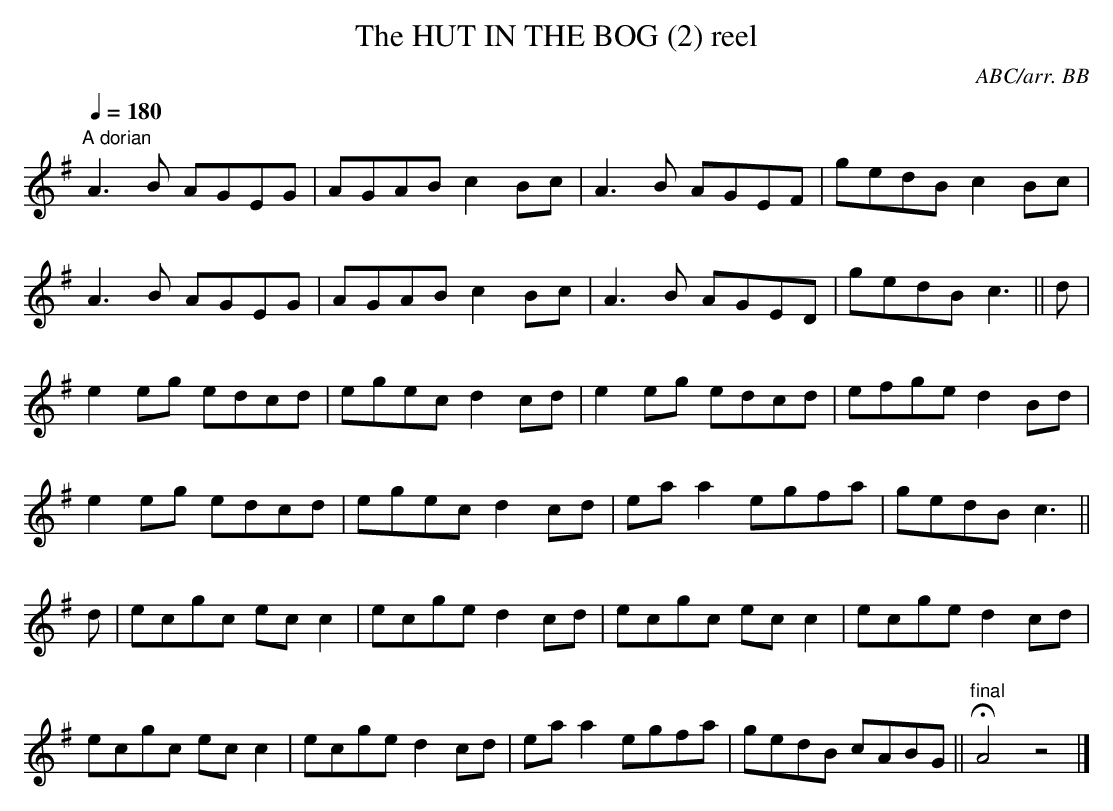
X:1
T:HUT IN THE BOG (2) reel, The\
C:ABC/arr. BB\
M:4/4\
L:1/8\
Q:1/4=180\
K:G\
"A dorian"\
A3B AGEG|AGAB c2Bc|A3B AGEF|gedB c2Bc|\
A3 B AGEG|AGAB c2 Bc|A3 B AGED|gedB c3||\
d|e2 eg edcd|egec d2 cd|e2 eg edcd|efge d2Bd|\
e2 eg edcd|egec d2 cd|ea a2 egfa|gedB c3||\
d|ecgc ec c2|ecge d2 cd|ecgc ec c2|ecge d2cd|\
ecgc ec c2|ecge d2 cd|ea a2 egfa|gedB cABG||\
"final"HA4z4|]\
\
\
